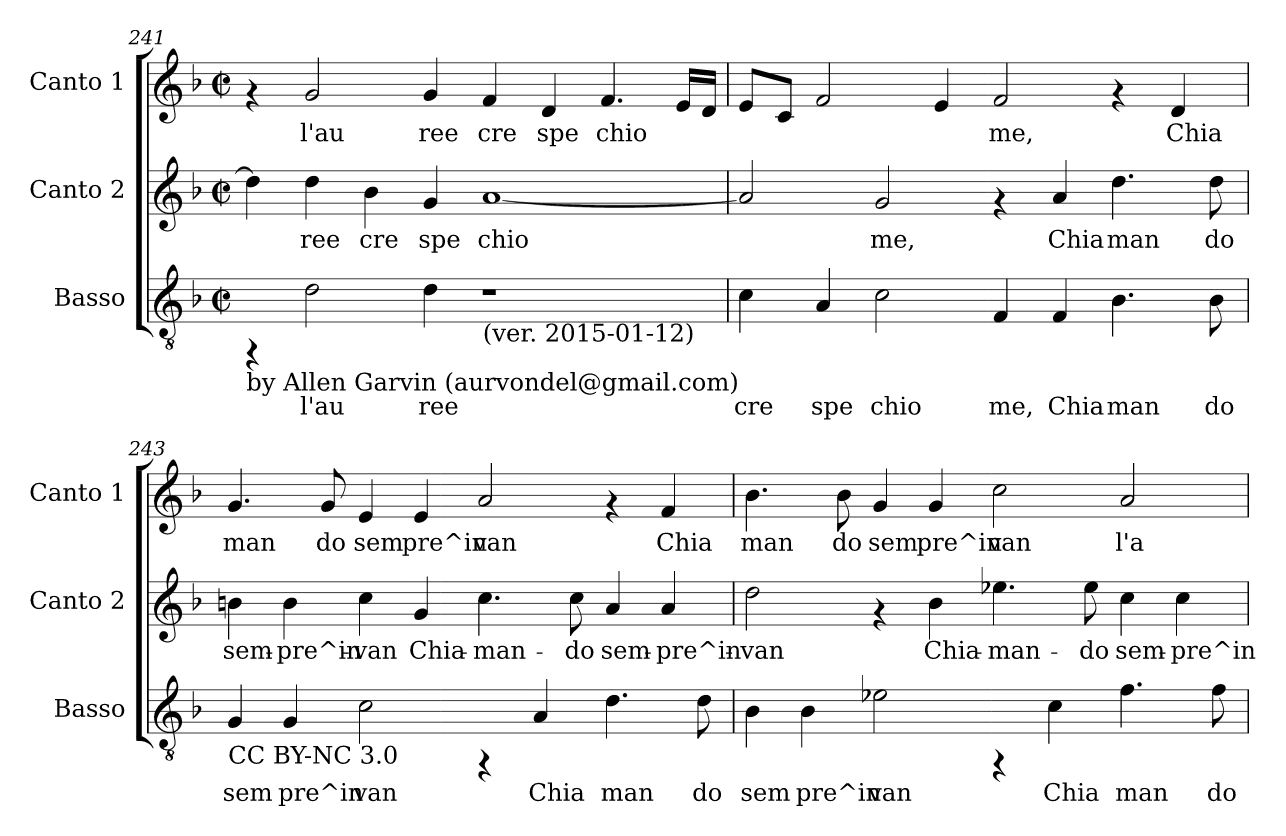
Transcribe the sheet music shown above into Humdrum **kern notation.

**kern	**text	**kern	**text	**kern	**text
*part3	*part3	*part2	*part2	*part1	*part1
*staff3	*staff3	*staff2	*staff2	*staff1	*staff1
*I"Basso	*	*I"Canto 2	*	*I"Canto 1	*
*I'Basso	*	*I'Canto 2	*	*I'Canto 1	*
*clefGv2	*	*clefG2	*	*clefG2	*
*k[b-]	*	*k[b-]	*	*k[b-]	*
*F:	*	*F:	*	*F:	*
*M2/2	*	*M2/2	*	*M2/2	*
*met(c|)	*	*met(c|)	*	*met(c|)	*
=241	=241	=241	=241	=241	=241
!LO:TX:b:t=by Allen Garvin (aurvondel@gmail.com)	!	!	!	!	!
!	!	!	!LO:LY:b:cj	!	!
4rFF	.	4dd\]	.	4rf	.
!	!LO:LY:b:cj	!	!LO:LY:b:cj	!	!LO:LY:b:cj
2d\	l'au	4dd\	ree	2g/	l'au
!	!	!	!LO:LY:b:cj	!	!
.	.	4b-\	cre	.	.
!	!LO:LY:b:cj	!	!LO:LY:b:cj	!	!LO:LY:b:cj
4d\	ree	4g/	spe	4g/	ree
!LO:TX:b:t=(ver. 2015-01-12)	!	!	!	!	!
!	!	!	!LO:LY:b:cj	!	!LO:LY:b:cj
1r	.	[<1a	chio	4f/	cre
!	!	!	!	!	!LO:LY:b:cj
.	.	.	.	4d/	spe
!	!	!	!	!	!LO:LY:b:cj
.	.	.	.	4.f/	chio
!	!	!	!	!	!LO:LY:b:cj
.	.	.	.	16e/L	.
!	!	!	!	!	!LO:LY:b:cj
.	.	.	.	16d/J	.
=242	=242	=242	=242	=242	=242
!	!LO:LY:b:cj	!	!LO:LY:b:cj	!	!LO:LY:b:cj
4c\	cre	2a/]	.	8e/L	.
!	!	!	!	!	!LO:LY:b:cj
.	.	.	.	8c/J	.
!	!LO:LY:b:cj	!	!	!	!LO:LY:b:cj
4A/	spe	.	.	2f/	.
!	!LO:LY:b:cj	!	!LO:LY:b:cj	!	!
2c\	chio	2g/	me,	.	.
!	!	!	!	!	!LO:LY:b:cj
.	.	.	.	4e/	.
!	!LO:LY:b:cj	!	!	!	!LO:LY:b:cj
4F/	me,	4rf	.	2f/	me,
!	!LO:LY:b:cj	!	!LO:LY:b:cj	!	!
4F/	Chia	4a/	Chia	.	.
!	!LO:LY:b:cj	!	!LO:LY:b:cj	!	!
4.B-\	man	4.dd\	man	4rf	.
!	!	!	!	!	!LO:LY:b:cj
.	.	.	.	4d/	Chia
!	!LO:LY:b:cj	!	!LO:LY:b:cj	!	!
8B-\	do	8dd\	do	.	.
!!LO:PB:g=z
=243	=243	=243	=243	=243	=243
!LO:TX:b:t=CC BY-NC 3.0	!	!	!	!	!
!	!LO:LY:b:cj	!	!LO:LY:b:cj	!	!LO:LY:b:cj
4G/	sem	4bn\	sem-	4.g/	man
!	!LO:LY:b:cj	!	!LO:LY:b:cj	!	!
4G/	pre^in	4b\	-pre^in-	.	.
!	!	!	!	!	!LO:LY:b:cj
.	.	.	.	8g/	do
!	!LO:LY:b:cj	!	!LO:LY:b:cj	!	!LO:LY:b:cj
2c\	van	4cc\	-van	4e/	sem
!	!	!	!LO:LY:b:cj	!	!LO:LY:b:cj
.	.	4g/	Chia-	4e/	pre^in
!	!	!	!LO:LY:b:cj	!	!LO:LY:b:cj
4rFF	.	4.cc\	-man-	2a/	van
!	!LO:LY:b:cj	!	!	!	!
4A/	Chia	.	.	.	.
!	!	!	!LO:LY:b:cj	!	!
.	.	8cc\	-do	.	.
!	!LO:LY:b:cj	!	!LO:LY:b:cj	!	!
4.d\	man	4a/	sem-	4rf	.
!	!	!	!LO:LY:b:cj	!	!LO:LY:b:cj
.	.	4a/	-pre^in-	4f/	Chia
!	!LO:LY:b:cj	!	!	!	!
8d\	do	.	.	.	.
=244	=244	=244	=244	=244	=244
!	!LO:LY:b:cj	!	!LO:LY:b:cj	!	!LO:LY:b:cj
4B-\	sem	2dd\	-van	4.b-\	man
!	!LO:LY:b:cj	!	!	!	!
4B-\	pre^in	.	.	.	.
!	!	!	!	!	!LO:LY:b:cj
.	.	.	.	8b-\	do
!	!LO:LY:b:cj	!	!	!	!LO:LY:b:cj
2e-X\	van	4rf	.	4g/	sem
!	!	!	!LO:LY:b:cj	!	!LO:LY:b:cj
.	.	4b-\	Chia-	4g/	pre^in
!	!	!	!LO:LY:b:cj	!	!LO:LY:b:cj
4rFF	.	4.ee-X\	-man-	2cc\	van
!	!LO:LY:b:cj	!	!	!	!
4c\	Chia	.	.	.	.
!	!	!	!LO:LY:b:cj	!	!
.	.	8ee-\	-do	.	.
!	!LO:LY:b:cj	!	!LO:LY:b:cj	!	!LO:LY:b:cj
4.f\	man	4cc\	sem-	2a/	l'a
!	!	!	!LO:LY:b:cj	!	!
.	.	4cc\	-pre^in-	.	.
!	!LO:LY:b:cj	!	!	!	!
8f\	do	.	.	.	.
=	=	=	=	=	=
*-	*-	*-	*-	*-	*-
